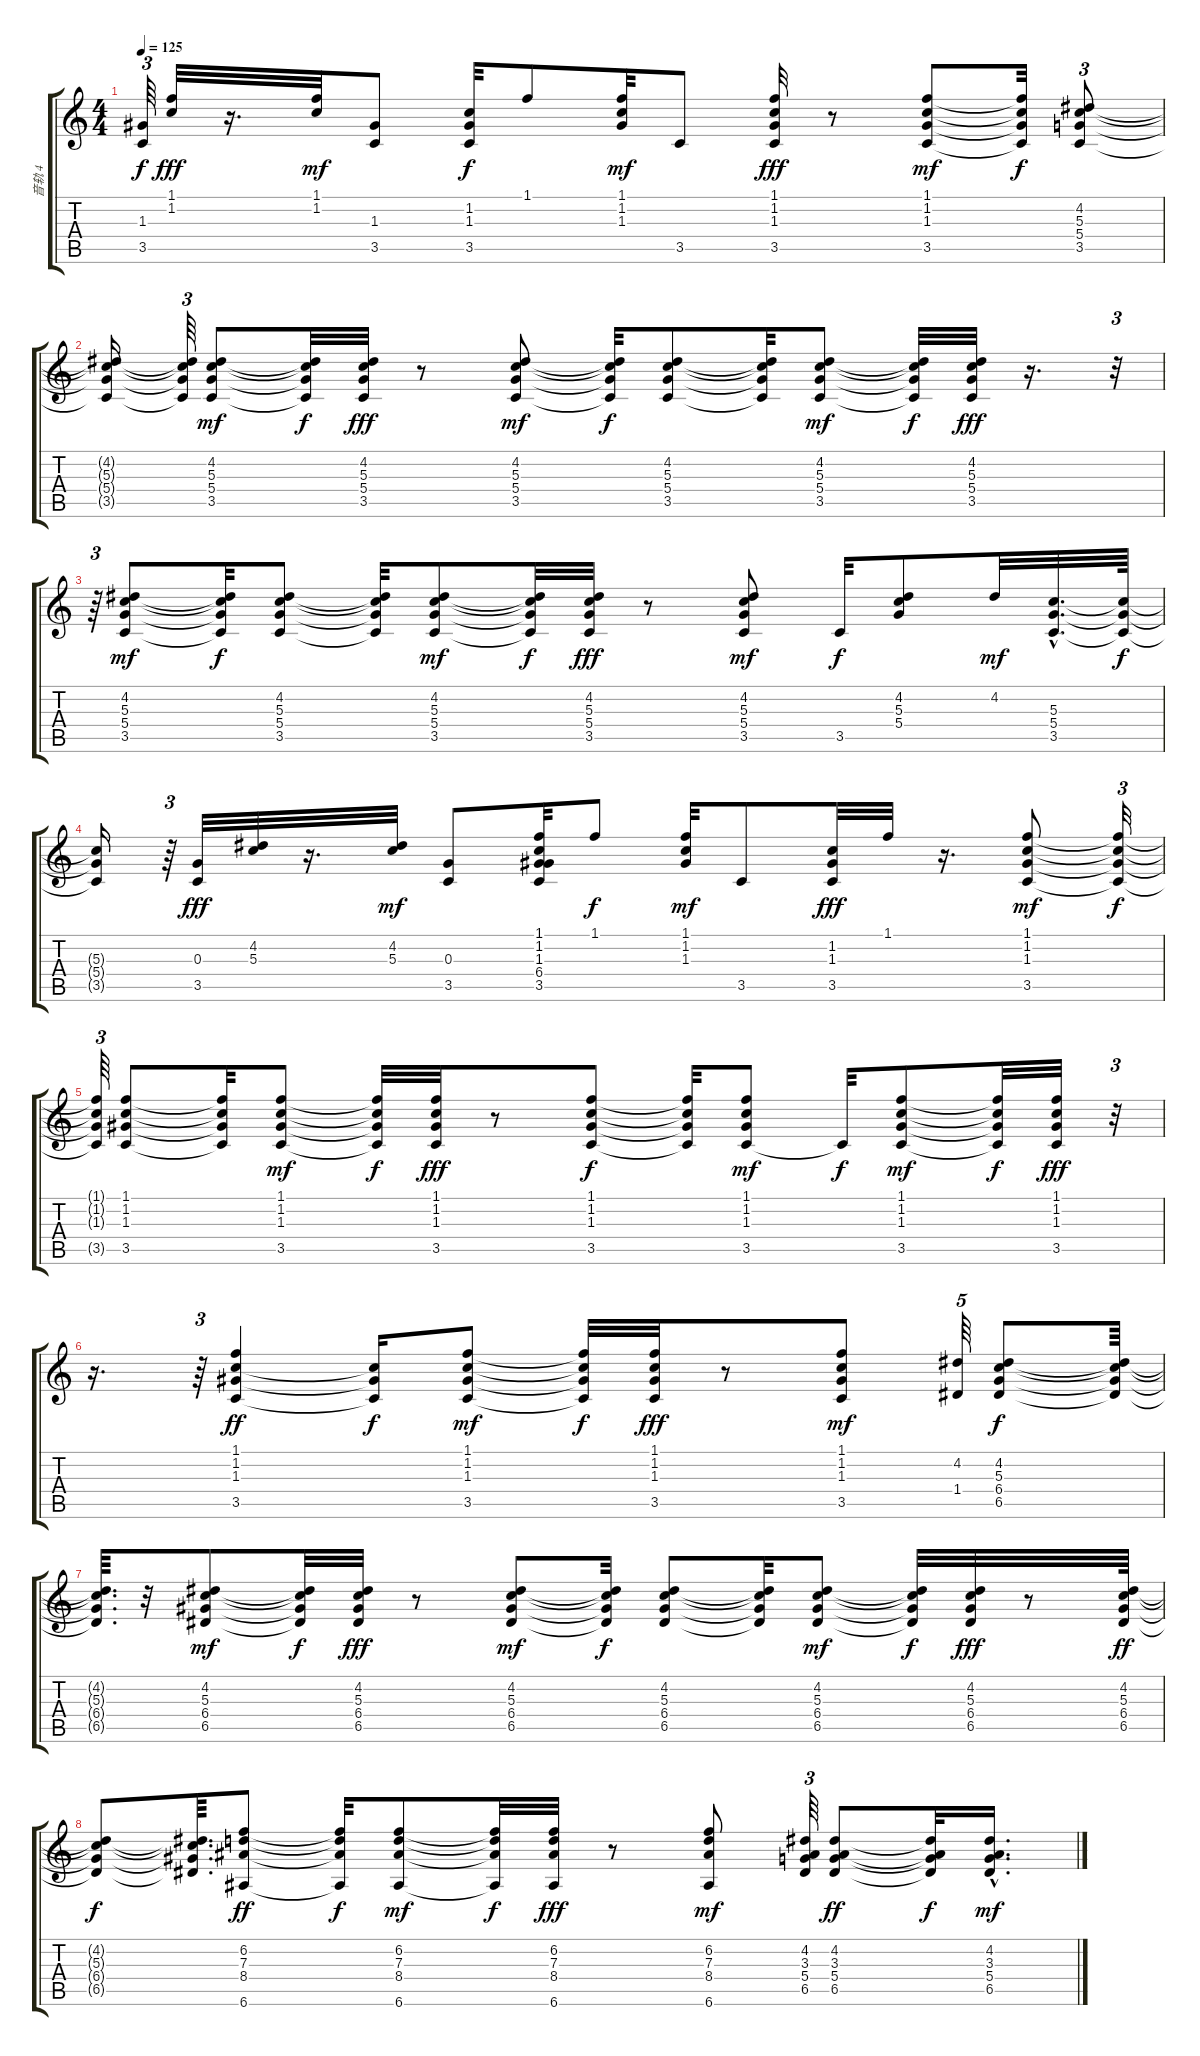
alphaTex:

\track ("音轨 4" "音轨 4") {instrument electricguitarmuted}
\staff {score tabs}
\tuning (E4 B3 G3 D3 A2 E2) {hide}
\ts (4 4)
\tempo 125
\clef g2
\ks c
(1.3{t} 3.5{t}).64{tu (3 2) dy f} (1.1 1.2).32{dy fff} r.16{d} (1.1 1.2).32{dy mf} (1.3 3.5).8 (1.2 1.3 3.5).32{dy f} 1.1.8 (1.1 1.2 1.3).32{dy mf} 3.5.8 (1.1 1.2 1.3 3.5).32{dy fff} r.8 (1.1 1.2 1.3 3.5).8{dy mf} (1.1{t} 1.2{t} 1.3{t} 3.5{t}).32{dy f} (4.2 5.3 5.4 3.5).8{tu (3 2)} |
(4.2{t} 5.3{t} 5.4{t} 3.5{t}).16 (4.2{t} 5.3{t} 5.4{t} 3.5{t}).64{tu (3 2)} (4.2 5.3 5.4 3.5).8{dy mf} (4.2{t} 5.3{t} 5.4{t} 3.5{t}).32{dy f} (4.2 5.3 5.4 3.5).32{dy fff} r.8 (4.2 5.3 5.4 3.5).8{dy mf} (4.2{t} 5.3{t} 5.4{t} 3.5{t}).32{dy f} (4.2 5.3 5.4 3.5).8 (4.2{t} 5.3{t} 5.4{t} 3.5{t}).32 (4.2 5.3 5.4 3.5).8{dy mf} (4.2{t} 5.3{t} 5.4{t} 3.5{t}).32{dy f} (4.2 5.3 5.4 3.5).32{dy fff} r.16{d} r.32{tu (3 2)} |
r.64{tu (3 2)} (4.2 5.3 5.4 3.5).8{dy mf} (4.2{t} 5.3{t} 5.4{t} 3.5{t}).32{dy f} (4.2 5.3 5.4 3.5).8 (4.2{t} 5.3{t} 5.4{t} 3.5{t}).32 (4.2 5.3 5.4 3.5).8{dy mf} (4.2{t} 5.3{t} 5.4{t} 3.5{t}).32{dy f} (4.2 5.3 5.4 3.5).32{dy fff} r.8 (4.2 5.3 5.4 3.5).8{dy mf} 3.5.32{dy f} (4.2 5.3 5.4).8 4.2.32{dy mf} (5.3{hac} 5.4{hac} 3.5{hac}).32{d} (5.3{t} 5.4{t} 3.5{t}).64{dy f} |
(5.3{t} 5.4{t} 3.5{t}).16 r.64{tu (3 2)} (0.3 3.5).32{dy fff} (4.2 5.3).32 r.16{d} (4.2 5.3).32{dy mf} (0.3 3.5).8 (1.1 1.2 1.3 6.4 3.5).32 1.1.8{dy f} (1.1 1.2 1.3).32{dy mf} 3.5.8 (1.2 1.3 3.5).32{dy fff} 1.1.32 r.16{d} (1.1 1.2 1.3 3.5).8{dy mf} (1.1{t} 1.2{t} 1.3{t} 3.5{t}).32{tu (3 2) dy f} |
(1.1{t} 1.2{t} 1.3{t} 3.5{t}).64{tu (3 2)} (1.1 1.2 1.3 3.5).8 (1.1{t} 1.2{t} 1.3{t} 3.5{t}).32 (1.1 1.2 1.3 3.5).8{dy mf} (1.1{t} 1.2{t} 1.3{t} 3.5{t}).32{dy f} (1.1 1.2 1.3 3.5).32{dy fff} r.8 (1.1 1.2 1.3 3.5).8{dy f} (1.1{t} 1.2{t} 1.3{t} 3.5{t}).32 (1.1 1.2 1.3 3.5).8{dy mf} 3.5{t}.32{dy f} (1.1 1.2 1.3 3.5).8{dy mf} (1.1{t} 1.2{t} 1.3{t} 3.5{t}).32{dy f} (1.1 1.2 1.3 3.5).32{dy fff} r.32{tu (3 2)} |
r.16{d} r.64{tu (3 2)} (1.1 1.2 1.3 3.5).4{dy ff} (1.2{t} 1.3{t} 3.5{t}).16{dy f} (1.1 1.2 1.3 3.5).8{dy mf} (1.1{t} 1.2{t} 1.3{t} 3.5{t}).32{dy f} (1.1 1.2 1.3 3.5).32{dy fff} r.8 (1.1 1.2 1.3 3.5).8{dy mf} (4.2 1.4).64{tu (5 4)} (4.2 5.3 6.4 6.5).8{dy f} (4.2{t} 5.3{t} 6.4{t} 6.5{t}).64 |
(4.2{t} 5.3{t} 6.4{t} 6.5{t}).64{d} r.32 (4.2 5.3 6.4 6.5).8{dy mf} (4.2{t} 5.3{t} 6.4{t} 6.5{t}).32{dy f} (4.2 5.3 6.4 6.5).32{dy fff} r.8 (4.2 5.3 6.4 6.5).8{dy mf} (4.2{t} 5.3{t} 6.4{t} 6.5{t}).32{dy f} (4.2 5.3 6.4 6.5).8 (4.2{t} 5.3{t} 6.4{t} 6.5{t}).32 (4.2 5.3 6.4 6.5).8{dy mf} (4.2{t} 5.3{t} 6.4{t} 6.5{t}).32{dy f} (4.2 5.3 6.4 6.5).32{dy fff} r.8 (4.2 5.3 6.4 6.5).64{dy ff} |
(4.2{t} 5.3{t} 6.4{t} 6.5{t}).8{dy f} (4.2{t} 5.3{t} 6.4{t} 6.5{t}).64{d} (6.2 7.3 8.4 6.6).8{dy ff} (6.2{t} 7.3{t} 8.4{t} 6.6{t}).32{dy f} (6.2 7.3 8.4 6.6).8{dy mf} (6.2{t} 7.3{t} 8.4{t} 6.6{t}).32{dy f} (6.2 7.3 8.4 6.6).32{dy fff} r.8 (6.2 7.3 8.4 6.6).8{dy mf} (4.2 3.3 5.4 6.5).64{tu (3 2)} (4.2 3.3 5.4 6.5).8{dy ff} (4.2{t} 3.3{t} 5.4{t} 6.5{t}).32{dy f} (4.2{hac} 3.3{hac} 5.4{hac} 6.5{hac}).16{d dy mf}
